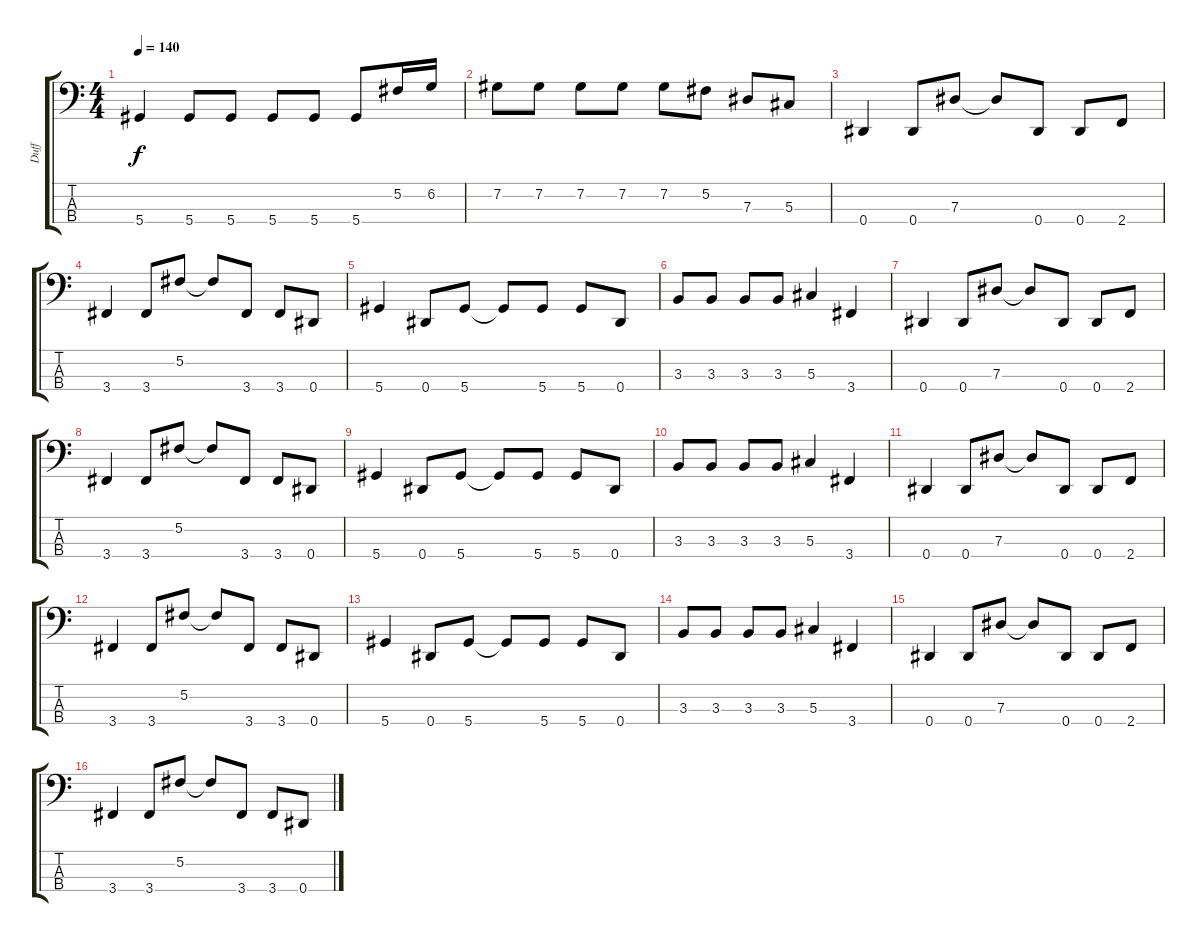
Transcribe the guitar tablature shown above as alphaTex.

\track ("Duff" "Duff") {instrument electricbasspick}
\staff {score tabs}
\tuning (Gb2 Db2 Ab1 Eb1) {hide}
\ts (4 4)
\tempo 140
\clef f4
\ks c
5.4.4{dy f} 5.4.8 5.4.8 5.4.8 5.4.8 5.4.8 5.2.16 6.2.16 |
7.2.8 7.2.8 7.2.8 7.2.8 7.2.8 5.2.8 7.3.8 5.3.8 |
0.4.4 0.4.8 7.3.8 7.3{t}.8 0.4.8 0.4.8 2.4.8 |
3.4.4 3.4.8 5.2.8 5.2{t}.8 3.4.8 3.4.8 0.4.8 |
5.4.4 0.4.8 5.4.8 5.4{t}.8 5.4.8 5.4.8 0.4.8 |
3.3.8 3.3.8 3.3.8 3.3.8 5.3.4 3.4.4 |
0.4.4 0.4.8 7.3.8 7.3{t}.8 0.4.8 0.4.8 2.4.8 |
3.4.4 3.4.8 5.2.8 5.2{t}.8 3.4.8 3.4.8 0.4.8 |
5.4.4 0.4.8 5.4.8 5.4{t}.8 5.4.8 5.4.8 0.4.8 |
3.3.8 3.3.8 3.3.8 3.3.8 5.3.4 3.4.4 |
0.4.4 0.4.8 7.3.8 7.3{t}.8 0.4.8 0.4.8 2.4.8 |
3.4.4 3.4.8 5.2.8 5.2{t}.8 3.4.8 3.4.8 0.4.8 |
5.4.4 0.4.8 5.4.8 5.4{t}.8 5.4.8 5.4.8 0.4.8 |
3.3.8 3.3.8 3.3.8 3.3.8 5.3.4 3.4.4 |
0.4.4 0.4.8 7.3.8 7.3{t}.8 0.4.8 0.4.8 2.4.8 |
3.4.4 3.4.8 5.2.8 5.2{t}.8 3.4.8 3.4.8 0.4.8
